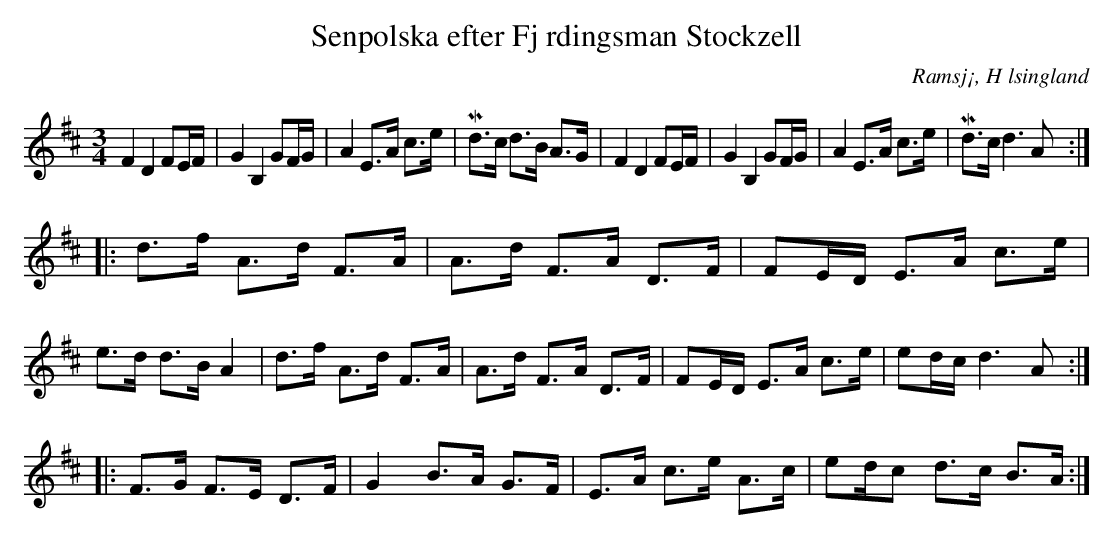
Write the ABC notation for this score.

X:1
T: Senpolska efter Fj rdingsman Stockzell
O: Ramsj¡, H lsingland
M:3/4
L:1/8
K:D
F2 D2 FE/F/|G2 B,2 GF/G/| A2 E>A c>e|Md>c d>B A>G|F2 D2 FE/F/|G2 B,2 GF/G/| A2 E>A c>e|Md>c d2>A2:|
|:d>f A>d F>A| A>d F>A D>F|FE/D/ E>A c>e|e>d d>B A2|d>f A>d F>A| A>d F>A D>F|FE/D/ E>A c>e|ed/c/ d2>A2:|
|:F>G F>E D>F|G2 B>A G>F|E>A c>e A>c|ed/c d>c B>A :|
